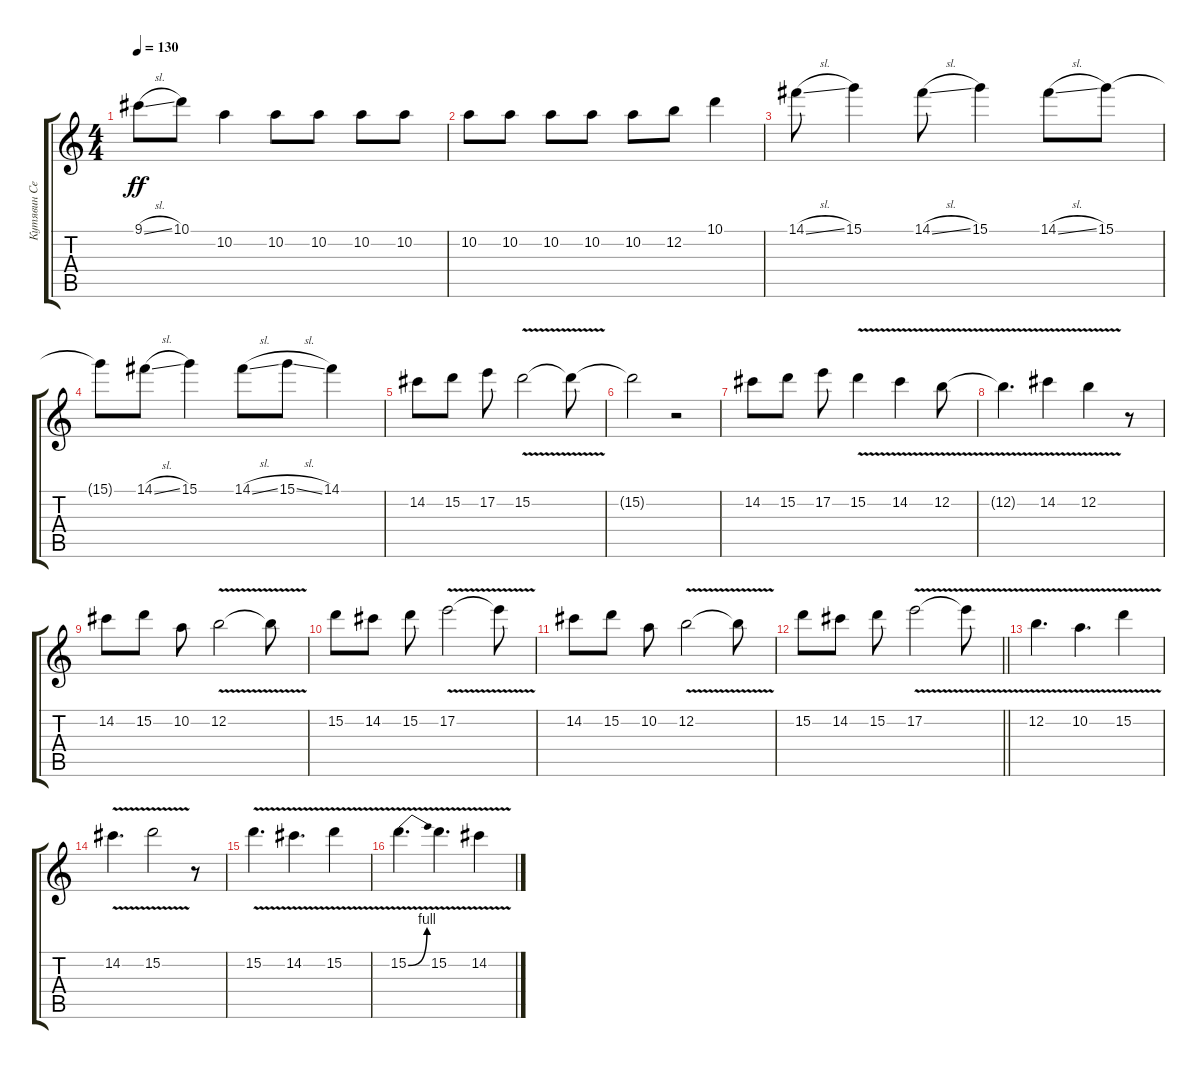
\track ("Кутявин Сергей" "Кутявин Се") {instrument distortionguitar}
\staff {score tabs}
\tuning (E4 B3 G3 D3 A2 E2) {hide}
\ts (4 4)
\tempo 130
\clef g2
\ks c
9.1{sl}.8{dy ff} 10.1.8 10.2.4 10.2.8 10.2.8 10.2.8 10.2.8 |
10.2.8 10.2.8 10.2.8 10.2.8 10.2.8 12.2.8 10.1.4 |
14.1{sl}.8 15.1.4 14.1{sl}.8 15.1.4 14.1{sl}.8 15.1.8 |
15.1{t}.8 14.1{sl}.8 15.1.4 14.1{sl}.8 15.1{sl}.8 14.1.4 |
14.2.8 15.2.8 17.2.8 15.2{v}.2 15.2{t}.8 |
15.2{t}.2 r.2 |
14.2.8 15.2.8 17.2.8 15.2{v}.4 14.2{v}.4 12.2{v}.8 |
12.2{t}.4{d} 14.2{v}.4 12.2{v}.4 r.8 |
14.2.8 15.2.8 10.2.8 12.2{v}.2 12.2{t}.8 |
15.2.8 14.2.8 15.2.8 17.2{v}.2 17.2{t}.8 |
14.2.8 15.2.8 10.2.8 12.2{v}.2 12.2{t}.8 |
\barLineRight lightlight
15.2.8 14.2.8 15.2.8 17.2{v}.2 17.2{t}.8 |
12.2{v}.4{d} 10.2{v}.4{d} 15.2{v}.4 |
14.2{v}.4{d} 15.2{v}.2 r.8 |
15.2{v}.4{d} 14.2{v}.4{d} 15.2{v}.4 |
15.2{be (bend 0 0 60 4) v}.4{d} 15.2{v}.4{d} 14.2{v}.4
